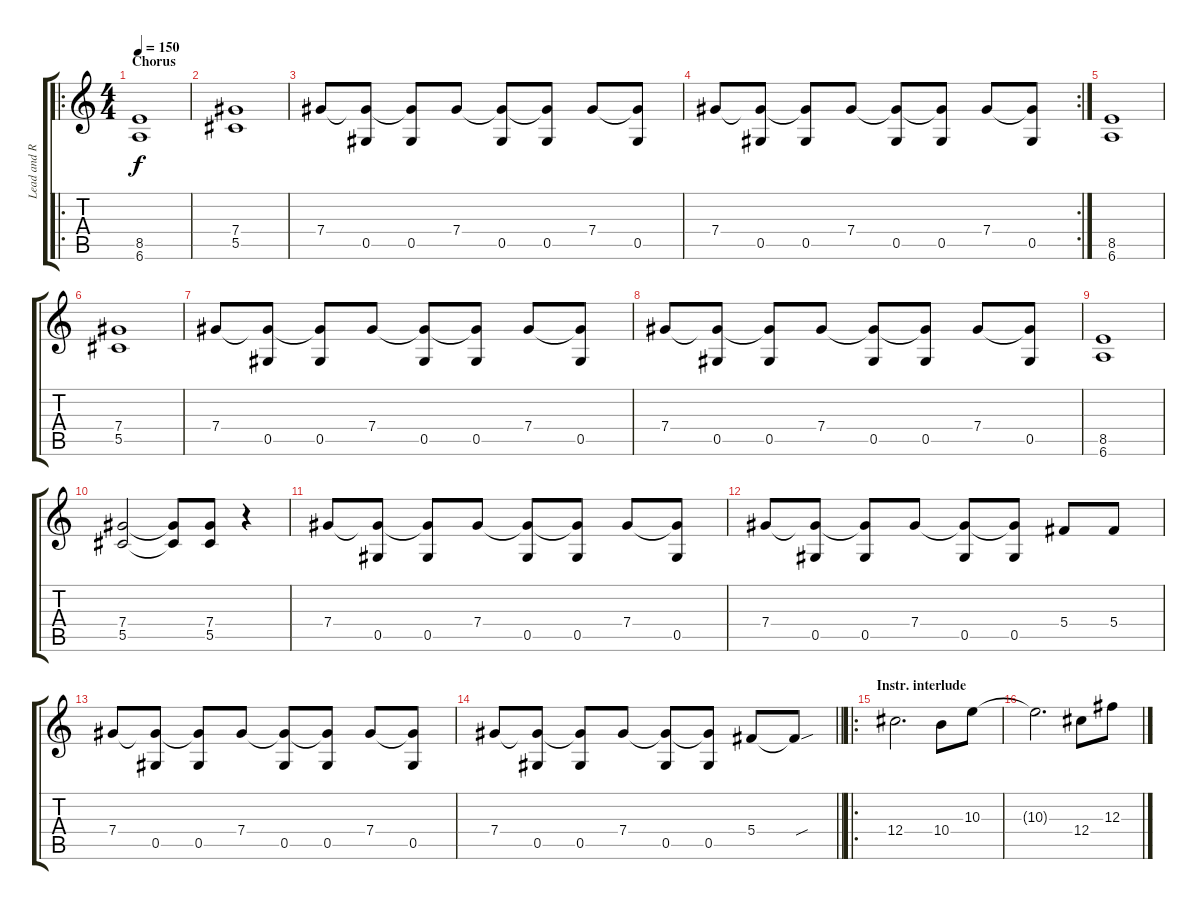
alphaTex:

\track ("Lead and Rhythm 1" "Lead and R") {instrument distortionguitar}
\staff {score tabs}
\tuning (Eb4 Bb3 Gb3 Db3 Ab2 Eb2) {hide}
\ro
\ts (4 4)
\section ("" "Chorus")
\tempo 150
\clef g2
\ks c
(8.5 6.6).1{dy f} |
(7.4 5.5).1 |
7.4.8 (7.4{t} 0.5).8 (7.4{t} 0.5).8 7.4.8 (7.4{t} 0.5).8 (7.4{t} 0.5).8 7.4.8 (7.4{t} 0.5).8 |
\rc 2
7.4.8 (7.4{t} 0.5).8 (7.4{t} 0.5).8 7.4.8 (7.4{t} 0.5).8 (7.4{t} 0.5).8 7.4.8 (7.4{t} 0.5).8 |
(8.5 6.6).1 |
(7.4 5.5).1 |
7.4.8 (7.4{t} 0.5).8 (7.4{t} 0.5).8 7.4.8 (7.4{t} 0.5).8 (7.4{t} 0.5).8 7.4.8 (7.4{t} 0.5).8 |
7.4.8 (7.4{t} 0.5).8 (7.4{t} 0.5).8 7.4.8 (7.4{t} 0.5).8 (7.4{t} 0.5).8 7.4.8 (7.4{t} 0.5).8 |
(8.5 6.6).1 |
(7.4 5.5).2 (7.4{t} 5.5{t}).8 (7.4 5.5).8 r.4 |
7.4.8 (7.4{t} 0.5).8 (7.4{t} 0.5).8 7.4.8 (7.4{t} 0.5).8 (7.4{t} 0.5).8 7.4.8 (7.4{t} 0.5).8 |
7.4.8 (7.4{t} 0.5).8 (7.4{t} 0.5).8 7.4.8 (7.4{t} 0.5).8 (7.4{t} 0.5).8 5.4.8 5.4.8 |
7.4.8 (7.4{t} 0.5).8 (7.4{t} 0.5).8 7.4.8 (7.4{t} 0.5).8 (7.4{t} 0.5).8 7.4.8 (7.4{t} 0.5).8 |
\barLineRight lightlight
7.4.8 (7.4{t} 0.5).8 (7.4{t} 0.5).8 7.4.8 (7.4{t} 0.5).8 (7.4{t} 0.5).8 5.4.8 5.4{sou t}.8 |
\ro
\section ("" "Instr. interlude")
12.4.2{d} 10.4.8 10.3.8 |
10.3{t}.2{d} 12.4.8 12.3.8
